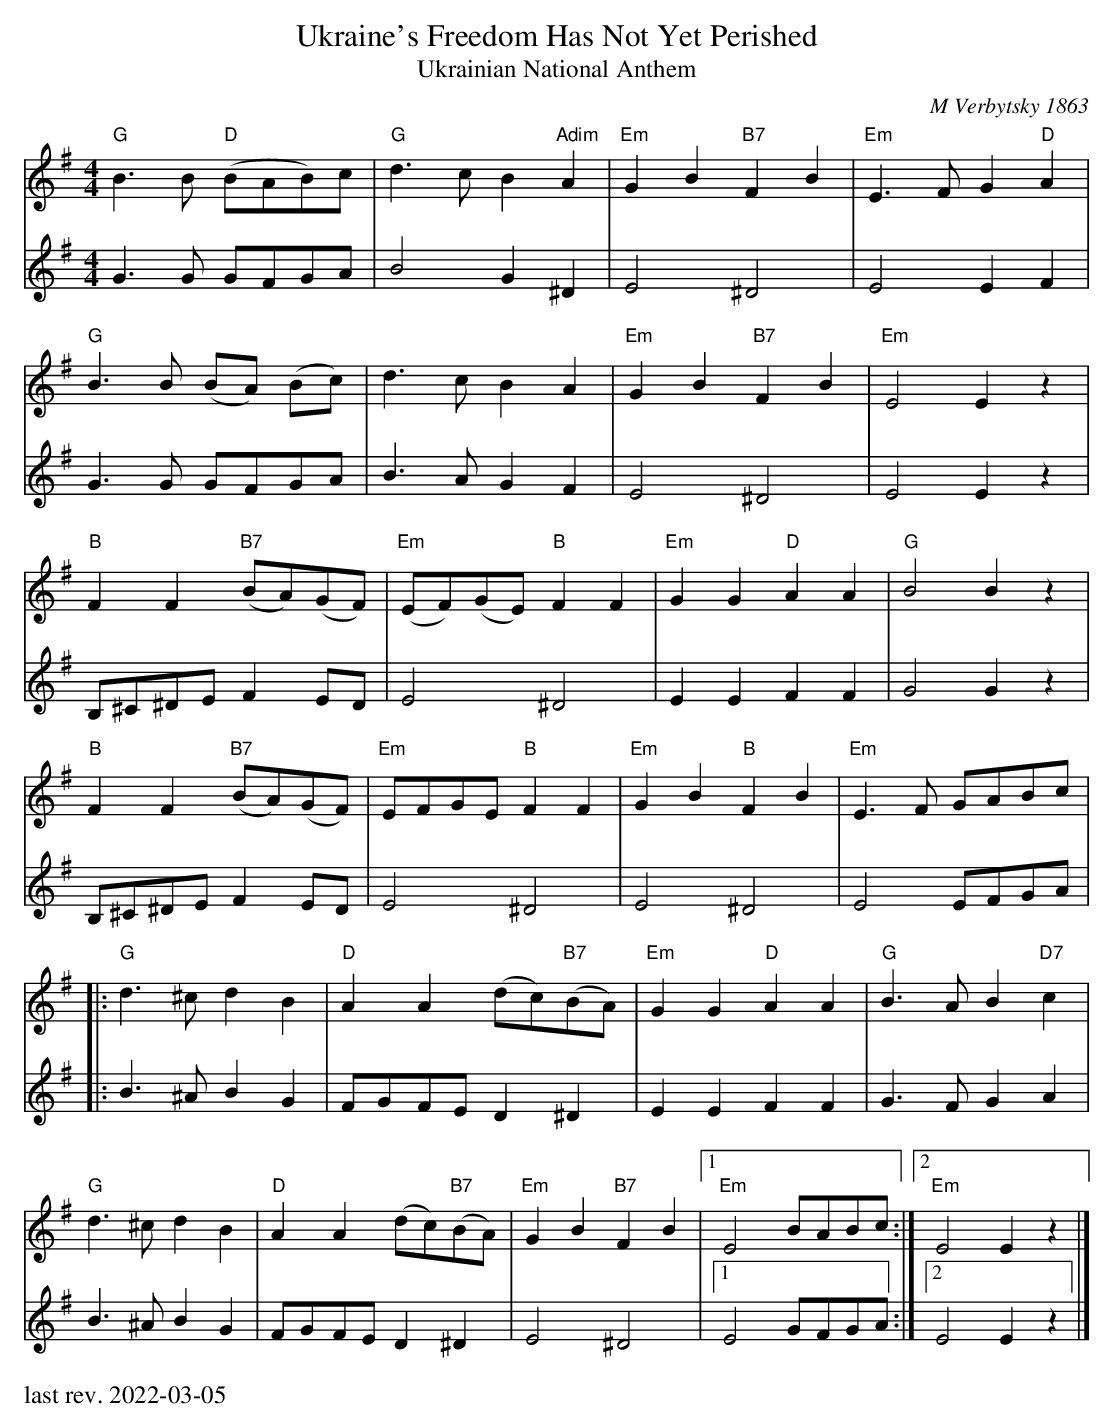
X:1
T: Ukraine's Freedom Has Not Yet Perished
T: Ukrainian National Anthem
C: M Verbytsky 1863
M: 4/4
L: 1/8
K: Em
V:1
V:2
V:1
"G"B3B "D"(BAB)c | "G"d3c B2"Adim"A2 |"Em"G2B2"B7"F2B2|"Em"E3F G2"D"A2|
"G"B3B (BA) (Bc) | d3c B2A2 |"Em"G2B2"B7"F2B2| "Em"E4 E2z2|
"B"F2F2 "B7"(BA)(GF)|"Em"(EF)(GE)"B"F2F2|"Em"G2G2"D"A2A2|"G"B4 B2 z2|
"B"F2F2 "B7"(BA)(GF)|"Em"EFGE"B"F2F2|"Em"G2B2"B"F2B2|"Em"E3F GABc|
|:"G"d3^c d2B2| "D"A2A2 (dc)"B7"(BA)|"Em"G2G2 "D"A2A2| "G"B3A B2"D7"c2|
"G"d3^c d2B2| "D"A2A2 (dc)"B7"(BA)|"Em"G2B2"B7"F2B2|1"Em" E4 BABc:|2"Em"E4 E2z2|]
V:2
G3G GFGA|B4G2^D2|E4^D4|E4 E2F2|
G3G GFGA|B3AG2F2|E4^D4|E4E2z2|
B,^C^DEF2ED|E4^D4|E2E2 F2F2|G4G2z2|
B,^C^DEF2ED|E4^D4|E4^D4|E4 EFGA|
|:B3^AB2G2|FGFED2^D2|E2E2F2F2|G3FG2A2|
B3^AB2G2|FGFED2^D2|E4^D4|1E4GFGA:|2E4 E2z2|]
